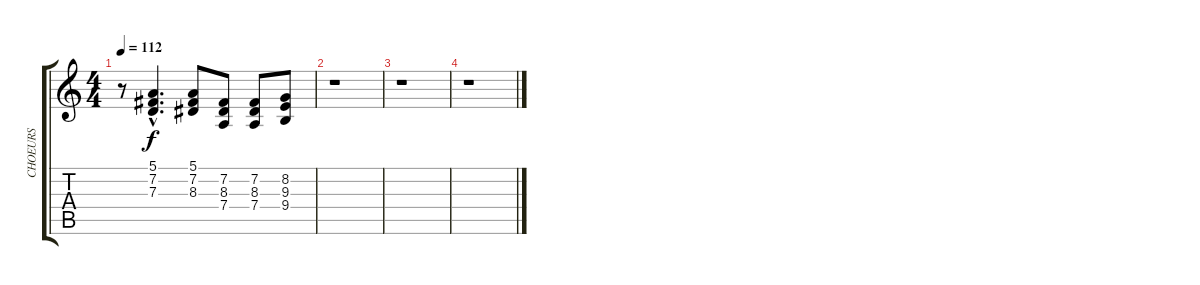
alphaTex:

\track ("CHOEURS" "CHOEURS") {instrument choiraahs}
\staff {score tabs}
\tuning (E4 B3 G3 D3 A2 E2) {hide}
\ts (4 4)
\tempo 112
\clef g2
\ks c
r.8{dy f} (5.1{hac} 7.2 7.3).4{d} (5.1 7.2 8.3).8 (7.2 8.3 7.4).8 (7.2 8.3 7.4).8 (8.2 9.3 9.4).8 |
r.1 |
r.1 |
r.1
